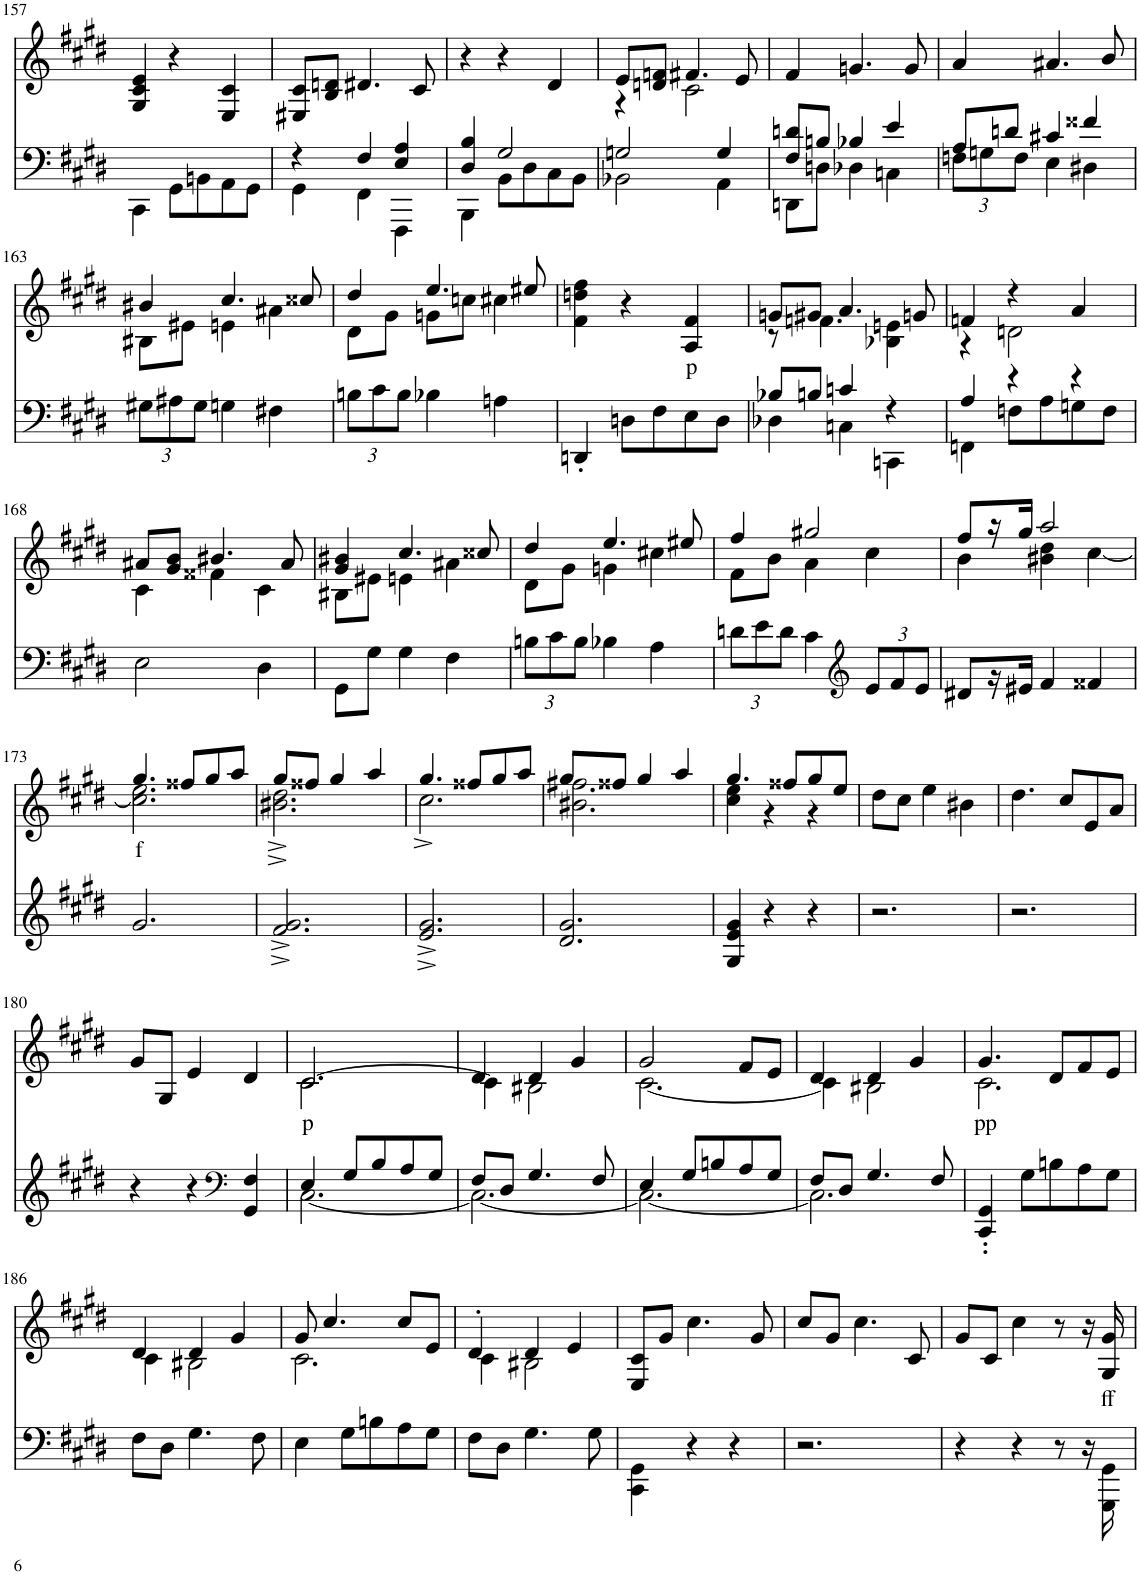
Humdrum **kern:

**kern	**kern	**text
*part2	*part1	*part1
*staff2	*staff1	*staff1
*I"piano	*I"piano	*
*I'Pno	*I'Pno	*
!!LO:PB:g=z
*clefF4	*clefG2	*
*k[f#c#g#d#]	*k[f#c#g#d#]	*
*c#:	*c#:	*
*M3/4	*M3/4	*
=157	=157	=157
4CC#\	4G#/ 4c#/ 4e/	.
8GG#\L	4r	.
8BBn\	.	.
8AA\	4E/ 4c#/	.
8GG#\J	.	.
=158	=158	=158
*^	*	*
4r	4GG#\	8E#X/ 8c#/L	.
.	.	8B/ 8dn/J	.
4F#/	4FF#\	4.d#X/	.
4E/ 4A/	4FFF#\	.	.
.	.	8c#/	.
=159	=159	=159	=159
4D#/ 4B/	4BBB\	4r	.
2G#/	8BB\L	4r	.
.	8D#\	.	.
.	8C#\	4d#/	.
.	8BB\J	.	.
=160	=160	=160	=160
*	*	*^	*
2Gn/	2BB-X\	8e/L	4r	.
.	.	8dn/ 8fn/J	.	.
.	.	4.f#X/	2c#\	.
4G/	4AA\	.	.	.
.	.	8e/	.	.
*	*	*v	*v	*
=161	=161	=161	=161
8F#/ 8dn/L	8DDn\L	4f#/	.
8Bn/J	8Dn\J	.	.
4B-X/	4D-X\	4.gn/	.
4e/	4Cn\	.	.
.	.	8g/	.
=162	=162	=162	=162
*	*Xbrackettup	*	*
8A/L	12Fn\L	4a/	.
.	12Gn\	.	.
8dn/J	.	.	.
.	12F\J	.	.
4c#X/	4E\	4.a#X/	.
4f##X/	4D#X\	.	.
.	.	8b/	.
*v	*v	*	*
!!LO:LB:g=z
=163	=163	=163
*	*^	*
12G#X\L	4b#X/	8B#X\L	.
12A#X\	.	.	.
.	.	8e#X\J	.
12G#\J	.	.	.
4Gn\	4.cc#/	4en\	.
4F#X\	.	4a#X\	.
.	8cc##X/	.	.
=164	=164	=164	=164
12Bn\L	4dd#/	8d#\L	.
12c#\	.	.	.
.	.	8g#\J	.
12B\J	.	.	.
4B-X\	4.ee/	8gn\L	.
.	.	8ccn\J	.
4An\	.	4cc#X\	.
.	8ee#X/	.	.
*	*v	*v	*
=165	=165	=165
4DDn'/	4f#\ 4ddn\ 4ff#\	.
8Dn\L	4r	.
8F#\	.	.
!	!	!LO:LY:b
8E\	4A/ 4f#/	p
8D\J	.	.
=166	=166	=166
*^	*^	*
8B-X/L	4D-X\	8gn/L	8r	.
8Bn/J	.	8g#X/J	4.fn\	.
4cn/	4Cn\	4.a/	.	.
4r	4CCn\	.	4B-X\ 4en\	.
.	.	8gn/	.	.
=167	=167	=167	=167	=167
4A/	4FFn\	4fn/	4r	.
4r	8Fn\L	4r	2dn\	.
.	8A\	.	.	.
4r	8Gn\	4a/	.	.
.	8F\J	.	.	.
*v	*v	*	*	*
!!LO:LB:g=z	!!
=168	=168	=168	=168
2E\	8a#X/L	4c#\	.
.	8g#/ 8b/J	.	.
.	4.b#X/	4f##X\	.
4D#\	.	4c#\	.
.	8a#/	.	.
=169	=169	=169	=169
8GG#\L	4g#/ 4b#X/	8B#X\L	.
8G#\J	.	8e#X\J	.
4G#\	4.cc#/	4en\	.
4F#\	.	4a#X\	.
.	8cc##X/	.	.
=170	=170	=170	=170
12Bn\L	4dd#/	8d#\L	.
12c#\	.	.	.
.	.	8g#\J	.
12B\J	.	.	.
4B-X\	4.ee/	4gn\	.
4A\	.	4cc#X\	.
.	8ee#X/	.	.
=171	=171	=171	=171
12dn\L	4ff#/	8f#\L	.
12e\	.	.	.
.	.	8b\J	.
12d\J	.	.	.
4c#\	2gg#X/	4a\	.
*clefG2	*	*	*
12e/L	.	4cc#\	.
12f#/	.	.	.
12e/J	.	.	.
=172	=172	=172	=172
8d#X/L	8ff#/L	4b\	.
16r	16r	.	.
16e#X/JJ	16gg#/JJ	.	.
4f#/	2aa/	4b#X\ 4dd#\	.
4f##X/	.	[4cc#\	.
!!LO:LB:g=z	!!
=173	=173	=173	=173
!	!	!	!LO:LY:b
2.g#/	4.gg#/	2.cc#\] 2.ee\	f
.	8ff##X/L	.	.
.	8gg#/	.	.
.	8aa/J	.	.
=174	=174	=174	=174
2.f#/^ 2.g#/^	8gg#/L	2.b#X\^ 2.dd#\^	.
.	8ff##X/J	.	.
.	4gg#/	.	.
.	4aa/	.	.
=175	=175	=175	=175
2.e/^ 2.g#/^	4.gg#/	2.cc#^\	.
.	8ff##X/L	.	.
.	8gg#/	.	.
.	8aa/J	.	.
=176	=176	=176	=176
2.d#/ 2.g#/	8gg#/L	2.b#X\ 2.ff#X\	.
.	8ff##X/J	.	.
.	4gg#/	.	.
.	4aa/	.	.
=177	=177	=177	=177
4G#/ 4e/ 4g#/	4.gg#/	4cc#\ 4ee\	.
4r	.	4r	.
.	8ff##X/L	.	.
4r	8gg#/	4r	.
.	8ee/J	.	.
*	*v	*v	*
=178	=178	=178
2.r	8dd#\L	.
.	8cc#\J	.
.	4ee\	.
.	4b#X\	.
=179	=179	=179
2.r	4.dd#\	.
.	8cc#/L	.
.	8e/	.
.	8a/J	.
!!LO:LB:g=z
=180	=180	=180
4r	8g#/L	.
.	8G#/J	.
4r	4e/	.
*clefF4	*	*
4GG#/ 4F#/	4d#/	.
=181	=181	=181
*^	*^	*
!	!	!	!	!LO:LY:b
4E/	[2.C#\	[2.c#/	2.c#\	p
8G#/L	.	.	.	.
8B/	.	.	.	.
8A/	.	.	.	.
8G#/J	.	.	.	.
=182	=182	=182	=182	=182
8F#/L	2.C#\_	4d#/	4c#\]	.
8D#/J	.	.	.	.
4.G#/	.	4d#/	2B#X\	.
.	.	4g#/	.	.
8F#/	.	.	.	.
=183	=183	=183	=183	=183
4E/	2.C#\_	2g#/	[2.c#\	.
8G#/L	.	.	.	.
8Bn/	.	.	.	.
8A/	.	8f#/L	.	.
8G#/J	.	8e/J	.	.
=184	=184	=184	=184	=184
8F#/L	2.C#\]	4d#/	4c#\]	.
8D#/J	.	.	.	.
4.G#/	.	4d#/	2B#X\	.
.	.	4g#/	.	.
8F#/	.	.	.	.
*v	*v	*	*	*
=185	=185	=185	=185
!	!	!	!LO:LY:b
4CC#/' 4GG#/'	4.g#/	2.c#\	pp
8G#\L	.	.	.
8Bn\	8d#/L	.	.
8A\	8f#/	.	.
8G#\J	8e/J	.	.
!!LO:LB:g=z	!!
=186	=186	=186	=186
8F#\L	4d#/	4c#\	.
8D#\J	.	.	.
4.G#\	4d#/	2B#X\	.
.	4g#/	.	.
8F#\	.	.	.
=187	=187	=187	=187
4E\	8g#/	2.c#\	.
.	4.cc#/	.	.
8G#\L	.	.	.
8Bn\	.	.	.
8A\	8cc#/L	.	.
8G#\J	8e/J	.	.
=188	=188	=188	=188
8F#\L	4d#'/	4c#\	.
8D#\J	.	.	.
4.G#\	4d#/	2B#X\	.
.	4e/	.	.
8G#\	.	.	.
*	*v	*v	*
=189	=189	=189
4CC#\ 4GG#\	8E/ 8c#/L	.
.	8g#/J	.
4r	4.cc#\	.
4r	.	.
.	8g#/	.
=190	=190	=190
2.r	8cc#/L	.
.	8g#/J	.
.	4.cc#\	.
.	8c#/	.
=191	=191	=191
4r	8g#/L	.
.	8c#/J	.
4r	4cc#\	.
8r	8r	.
16r	16r	.
!	!	!LO:LY:b
16GGG#\ 16GG#\	16G#/ 16g#/	ff
=	=	=
*-	*-	*-
